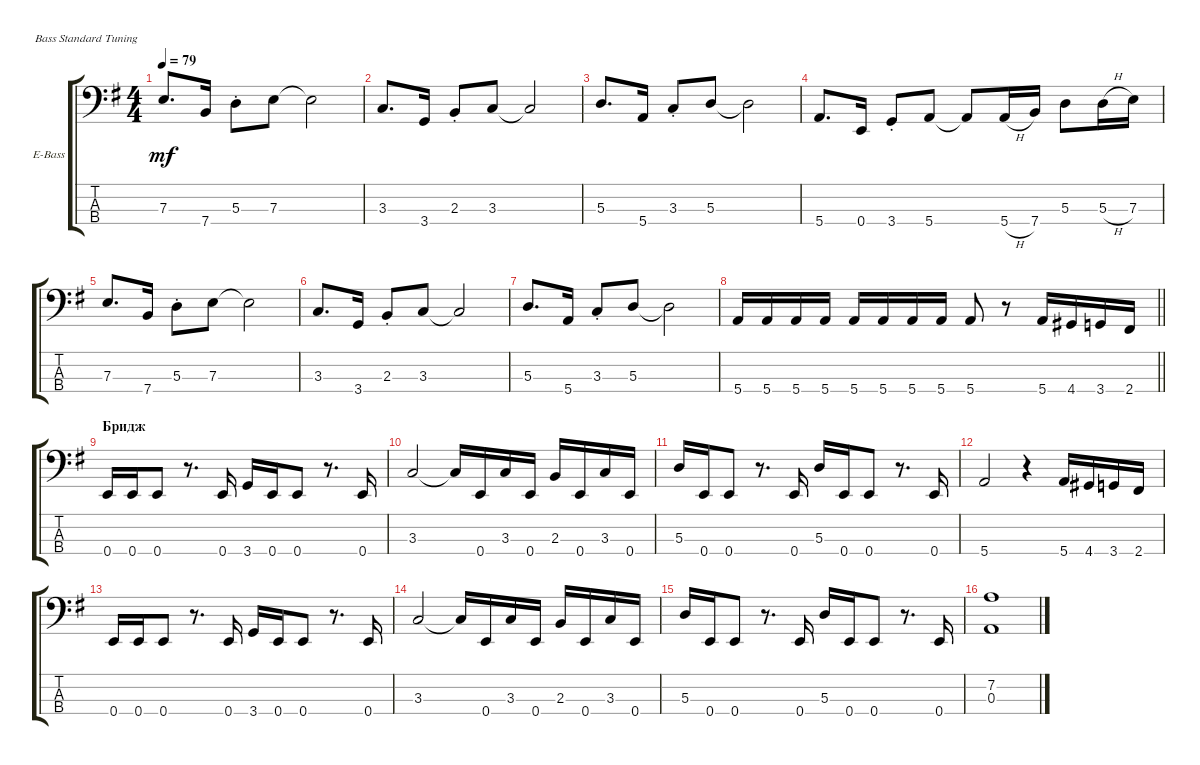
\bracketExtendMode groupsimilarinstruments
\firstSystemTrackNameOrientation horizontal
\otherSystemsTrackNameOrientation horizontal
\track ("Виталий Дубинин" "E-Bass") {instrument electricbassfinger}
\staff {score tabs}
\tuning (G2 D2 A1 E1)
\ts (4 4)
\tempo 79
\clef f4
\ks eminor
7.3.8{d dy mf} 7.4.16 5.3{st}.8 7.3.8 7.3{t}.2 |
3.3.8{d} 3.4.16 2.3{st}.8 3.3.8 3.3{t}.2 |
5.3.8{d} 5.4.16 3.3{st}.8 5.3.8 5.3{t}.2 |
5.4.8{d} 0.4.16 3.4{st}.8 5.4.8 5.4{t}.8 5.4{h}.16 7.4.16 5.3.8 5.3{h}.16 7.3.16 |
7.3.8{d} 7.4.16 5.3{st}.8 7.3.8 7.3{t}.2 |
3.3.8{d} 3.4.16 2.3{st}.8 3.3.8 3.3{t}.2 |
5.3.8{d} 5.4.16 3.3{st}.8 5.3.8 5.3{t}.2 |
\barLineRight lightlight
5.4.16 5.4.16 5.4.16 5.4.16 5.4.16 5.4.16 5.4.16 5.4.16 5.4.8 r.8 5.4.16 4.4.16 3.4.16 2.4.16 |
\section ("" "Бридж")
0.4.16 0.4.16 0.4.8 r.8{d} 0.4.16 3.4.16 0.4.16 0.4.8 r.8{d} 0.4.16 |
3.3.2 3.3{t}.16 0.4.16 3.3.16 0.4.16 2.3.16 0.4.16 3.3.16 0.4.16 |
5.3.16 0.4.16 0.4.8 r.8{d} 0.4.16 5.3.16 0.4.16 0.4.8 r.8{d} 0.4.16 |
5.4.2 r.4 5.4.16 4.4.16 3.4.16 2.4.16 |
0.4.16 0.4.16 0.4.8 r.8{d} 0.4.16 3.4.16 0.4.16 0.4.8 r.8{d} 0.4.16 |
3.3.2 3.3{t}.16 0.4.16 3.3.16 0.4.16 2.3.16 0.4.16 3.3.16 0.4.16 |
5.3.16 0.4.16 0.4.8 r.8{d} 0.4.16 5.3.16 0.4.16 0.4.8 r.8{d} 0.4.16 |
(7.2 0.3).1
